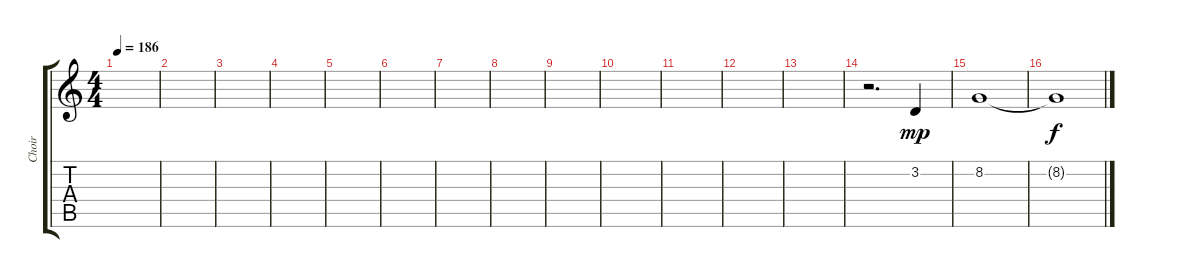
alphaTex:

\track ("Choir" "Choir") {instrument choiraahs}
\staff {score tabs}
\tuning (E4 B3 G3 D3 A2 E2) {hide}
\ts (4 4)
\tempo 186
\clef g2
\ks c
|
|
|
|
|
|
|
|
|
|
|
|
|
r.2{d} 3.2.4{dy mp} |
8.2.1 |
8.2{t}.1{dy f}
